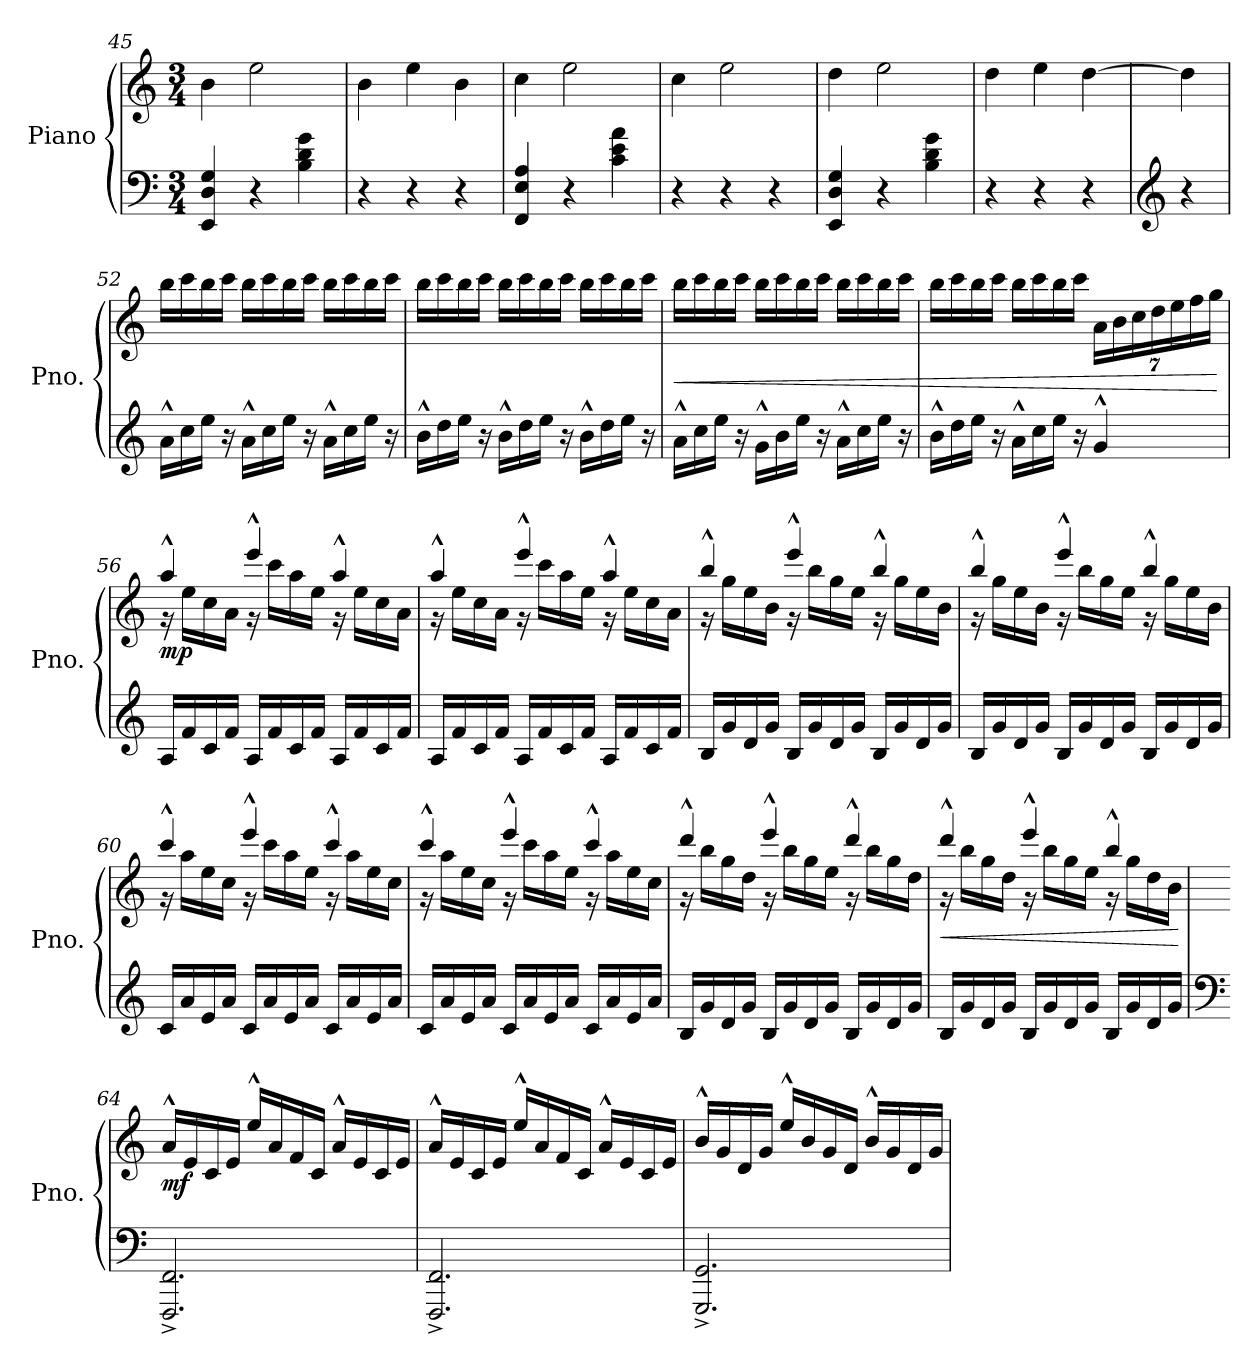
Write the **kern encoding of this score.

**kern	**kern	**dynam
*part1	*part1	*part1
*staff2	*staff1	*staff1/2
*I"Piano	*	*
*I'Pno.	*	*
*clefF4	*clefG2	*
*k[]	*k[]	*
*M3/4	*M3/4	*
=45	=45	=45
4EE/ 4D/ 4G/	4b\	.
4r	2ee\	.
4B\ 4d\ 4g\	.	.
=46	=46	=46
4r	4b\	.
4r	4ee\	.
4r	4b\	.
=47	=47	=47
4FF/ 4E/ 4A/	4cc\	.
4r	2ee\	.
4c\ 4e\ 4a\	.	.
=48	=48	=48
4r	4cc\	.
4r	2ee\	.
4r	.	.
=49	=49	=49
4EE/ 4D/ 4G/	4dd\	.
4r	2ee\	.
4B\ 4d\ 4g\	.	.
=50	=50	=50
4r	4dd\	.
4r	4ee\	.
4r	[4dd\	.
=51	=51	=51
*clefG2	*	*
4r	4dd\]	.
=52	=52	=52
16a^^\LL	16bb\LL	.
16cc\	16ccc\	.
16ee\JJ	16bb\	.
16r	16ccc\JJ	.
16a^^\LL	16bb\LL	.
16cc\	16ccc\	.
16ee\JJ	16bb\	.
16r	16ccc\JJ	.
16a^^\LL	16bb\LL	.
16cc\	16ccc\	.
16ee\JJ	16bb\	.
16r	16ccc\JJ	.
=53	=53	=53
16b^^\LL	16bb\LL	.
16dd\	16ccc\	.
16ee\JJ	16bb\	.
16r	16ccc\JJ	.
16b^^\LL	16bb\LL	.
16dd\	16ccc\	.
16ee\JJ	16bb\	.
16r	16ccc\JJ	.
16b^^\LL	16bb\LL	.
16dd\	16ccc\	.
16ee\JJ	16bb\	.
16r	16ccc\JJ	.
=54	=54	=54
!	!	!LO:HP:b
16a^^\LL	16bb\LL	<
16cc\	16ccc\	.
16ee\JJ	16bb\	.
16r	16ccc\JJ	.
16g^^\LL	16bb\LL	.
16b\	16ccc\	.
16ee\JJ	16bb\	.
16r	16ccc\JJ	.
16a^^\LL	16bb\LL	.
16cc\	16ccc\	.
16ee\JJ	16bb\	.
16r	16ccc\JJ	.
=55	=55	=55
16b^^\LL	16bb\LL	.
16dd\	16ccc\	.
16ee\JJ	16bb\	.
16r	16ccc\JJ	.
16a^^\LL	16bb\LL	.
16cc\	16ccc\	.
16ee\JJ	16bb\	.
16r	16ccc\JJ	.
*	*Xbrackettup	*
4g^^/	28a\LL	.
.	28b\	.
.	28cc\	.
.	28dd\	.
.	28ee\	.
.	28ff\	.
.	28gg\JJ	.
.	.	[
=56	=56	=56
*	*^	*
!	!	!	!LO:DY:b
16A/LL	4aa^^/	16r	mp
16f/	.	16ee\LL	.
16c/	.	16cc\	.
16f/JJ	.	16a\JJ	.
16A/LL	4eee^^/	16r	.
16f/	.	16ccc\LL	.
16c/	.	16aa\	.
16f/JJ	.	16ee\JJ	.
16A/LL	4aa^^/	16r	.
16f/	.	16ee\LL	.
16c/	.	16cc\	.
16f/JJ	.	16a\JJ	.
=57	=57	=57	=57
16A/LL	4aa^^/	16r	.
16f/	.	16ee\LL	.
16c/	.	16cc\	.
16f/JJ	.	16a\JJ	.
16A/LL	4eee^^/	16r	.
16f/	.	16ccc\LL	.
16c/	.	16aa\	.
16f/JJ	.	16ee\JJ	.
16A/LL	4aa^^/	16r	.
16f/	.	16ee\LL	.
16c/	.	16cc\	.
16f/JJ	.	16a\JJ	.
=58	=58	=58	=58
16B/LL	4bb^^/	16r	.
16g/	.	16gg\LL	.
16d/	.	16ee\	.
16g/JJ	.	16b\JJ	.
16B/LL	4eee^^/	16r	.
16g/	.	16bb\LL	.
16d/	.	16gg\	.
16g/JJ	.	16ee\JJ	.
16B/LL	4bb^^/	16r	.
16g/	.	16gg\LL	.
16d/	.	16ee\	.
16g/JJ	.	16b\JJ	.
=59	=59	=59	=59
16B/LL	4bb^^/	16r	.
16g/	.	16gg\LL	.
16d/	.	16ee\	.
16g/JJ	.	16b\JJ	.
16B/LL	4eee^^/	16r	.
16g/	.	16bb\LL	.
16d/	.	16gg\	.
16g/JJ	.	16ee\JJ	.
16B/LL	4bb^^/	16r	.
16g/	.	16gg\LL	.
16d/	.	16ee\	.
16g/JJ	.	16b\JJ	.
=60	=60	=60	=60
16c/LL	4ccc^^/	16r	.
16a/	.	16aa\LL	.
16e/	.	16ee\	.
16a/JJ	.	16cc\JJ	.
16c/LL	4eee^^/	16r	.
16a/	.	16ccc\LL	.
16e/	.	16aa\	.
16a/JJ	.	16ee\JJ	.
16c/LL	4ccc^^/	16r	.
16a/	.	16aa\LL	.
16e/	.	16ee\	.
16a/JJ	.	16cc\JJ	.
=61	=61	=61	=61
16c/LL	4ccc^^/	16r	.
16a/	.	16aa\LL	.
16e/	.	16ee\	.
16a/JJ	.	16cc\JJ	.
16c/LL	4eee^^/	16r	.
16a/	.	16ccc\LL	.
16e/	.	16aa\	.
16a/JJ	.	16ee\JJ	.
16c/LL	4ccc^^/	16r	.
16a/	.	16aa\LL	.
16e/	.	16ee\	.
16a/JJ	.	16cc\JJ	.
=62	=62	=62	=62
16B/LL	4ddd^^/	16r	.
16g/	.	16bb\LL	.
16d/	.	16gg\	.
16g/JJ	.	16dd\JJ	.
16B/LL	4eee^^/	16r	.
16g/	.	16bb\LL	.
16d/	.	16gg\	.
16g/JJ	.	16ee\JJ	.
16B/LL	4ddd^^/	16r	.
16g/	.	16bb\LL	.
16d/	.	16gg\	.
16g/JJ	.	16dd\JJ	.
=63	=63	=63	=63
!	!	!	!LO:HP:b
16B/LL	4ddd^^/	16r	<
16g/	.	16bb\LL	.
16d/	.	16gg\	.
16g/JJ	.	16dd\JJ	.
16B/LL	4eee^^/	16r	.
16g/	.	16bb\LL	.
16d/	.	16gg\	.
16g/JJ	.	16ee\JJ	.
16B/LL	4bb^^/	16r	.
16g/	.	16gg\LL	.
16d/	.	16dd\	.
16g/JJ	.	16b\JJ	.
*	*v	*v	*
.	.	[
=64	=64	=64
*clefF4	*	*
!	!	!LO:DY:b
2.FFF/^ 2.FF/^	16a^^/LL	mf
.	16e/	.
.	16c/	.
.	16e/JJ	.
.	16ee^^/LL	.
.	16a/	.
.	16f/	.
.	16c/JJ	.
.	16a^^/LL	.
.	16e/	.
.	16c/	.
.	16e/JJ	.
=65	=65	=65
2.FFF/^ 2.FF/^	16a^^/LL	.
.	16e/	.
.	16c/	.
.	16e/JJ	.
.	16ee^^/LL	.
.	16a/	.
.	16f/	.
.	16c/JJ	.
.	16a^^/LL	.
.	16e/	.
.	16c/	.
.	16e/JJ	.
=66	=66	=66
2.GGG/^ 2.GG/^	16b^^/LL	.
.	16g/	.
.	16d/	.
.	16g/JJ	.
.	16ee^^/LL	.
.	16b/	.
.	16g/	.
.	16d/JJ	.
.	16b^^/LL	.
.	16g/	.
.	16d/	.
.	16g/JJ	.
=	=	=
*-	*-	*-
